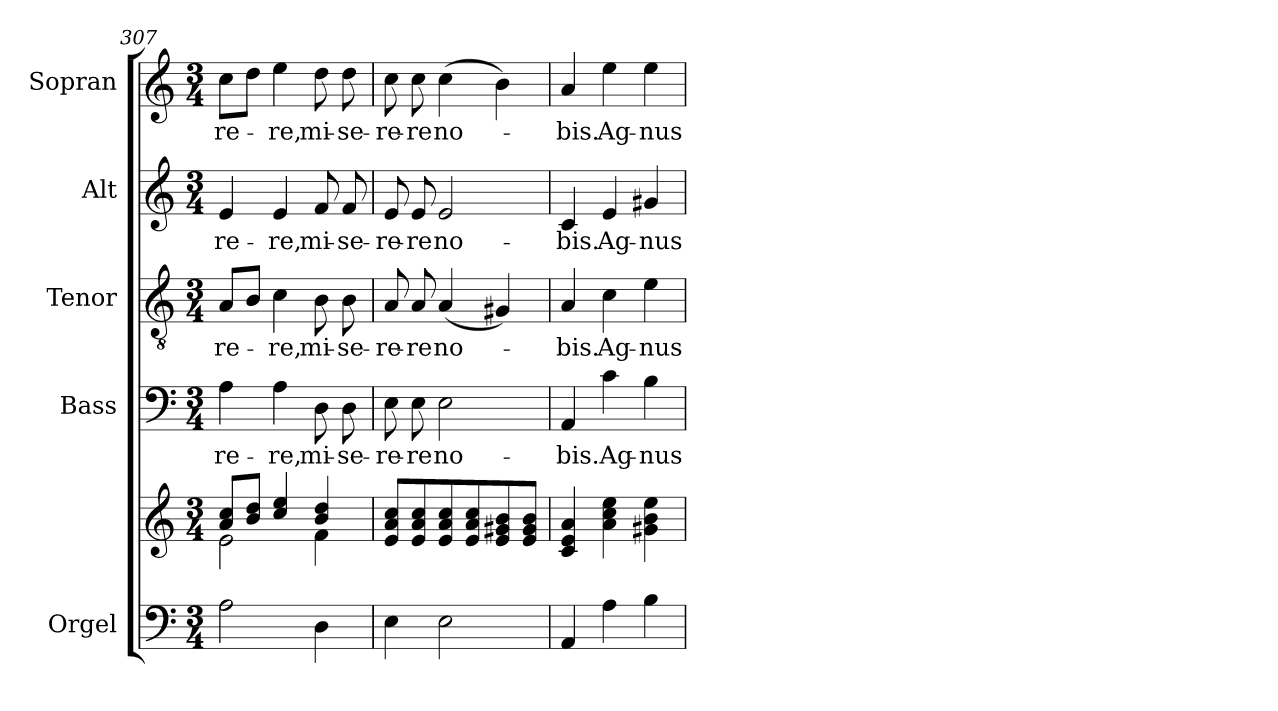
**kern	**kern	**kern	**text	**kern	**text	**kern	**text	**kern	**text
*part5	*part5	*part4	*part4	*part3	*part3	*part2	*part2	*part1	*part1
*staff6	*staff5	*staff4	*staff4	*staff3	*staff3	*staff2	*staff2	*staff1	*staff1
*I"Orgel	*	*I"Bass	*	*I"Tenor	*	*I"Alt	*	*I"Sopran	*
*I'Org.	*	*I'B.	*	*I'T.	*	*I'A.	*	*I'S.	*
*clefF4	*clefG2	*clefF4	*	*clefGv2	*	*clefG2	*	*clefG2	*
*k[]	*k[]	*k[]	*	*k[]	*	*k[]	*	*k[]	*
*C:	*C:	*C:	*	*C:	*	*C:	*	*C:	*
*M3/4	*M3/4	*M3/4	*	*M3/4	*	*M3/4	*	*M3/4	*
=307	=307	=307	=307	=307	=307	=307	=307	=307	=307
*	*^	*	*	*	*	*	*	*	*
!	!	!	!	!LO:LY:b	!	!LO:LY:b	!	!LO:LY:b	!	!LO:LY:b
2A\	8a/ 8cc/L	2e\	4A\	-re-	8A/L	-re-	4e/	-re-	8cc\L	-re-
.	8b/ 8dd/J	.	.	.	8B/J	.	.	.	8dd\J	.
!	!	!	!	!LO:LY:b	!	!LO:LY:b	!	!LO:LY:b	!	!LO:LY:b
.	4cc/ 4ee/	.	4A\	-re,	4c\	-re,	4e/	-re,	4ee\	-re,
!	!	!	!	!LO:LY:b	!	!LO:LY:b	!	!LO:LY:b	!	!LO:LY:b
4D\	4b/ 4dd/	4f\	8D\	mi-	8B\	mi-	8f/	mi-	8dd\	mi-
!	!	!	!	!LO:LY:b	!	!LO:LY:b	!	!LO:LY:b	!	!LO:LY:b
.	.	.	8D\	-se-	8B\	-se-	8f/	-se-	8dd\	-se-
*	*v	*v	*	*	*	*	*	*	*	*
=308	=308	=308	=308	=308	=308	=308	=308	=308	=308
!	!	!	!LO:LY:b	!	!LO:LY:b	!	!LO:LY:b	!	!LO:LY:b
4E\	8e/ 8a/ 8cc/L	8E\	-re-	8A/	-re-	8e/	-re-	8cc\	-re-
!	!	!	!LO:LY:b	!	!LO:LY:b	!	!LO:LY:b	!	!LO:LY:b
.	8e/ 8a/ 8cc/	8E\	-re	8A/	-re	8e/	-re	8cc\	-re
!	!	!	!LO:LY:b	!	!LO:LY:b	!	!LO:LY:b	!	!LO:LY:b
2E\	8e/ 8a/ 8cc/	2E\	no-	(<4A/	no-	2e/	no-	(>4cc\	no-
.	8e/ 8a/ 8cc/	.	.	.	.	.	.	.	.
.	8e/ 8g#X/ 8b/	.	.	4G#X/)	.	.	.	4b\)	.
.	8e/ 8g#/ 8b/J	.	.	.	.	.	.	.	.
=309	=309	=309	=309	=309	=309	=309	=309	=309	=309
!	!	!	!LO:LY:b	!	!LO:LY:b	!	!LO:LY:b	!	!LO:LY:b
4AA/	4c/ 4e/ 4a/	4AA/	-bis	4A/	-bis.	4c/	-bis.	4a/	-bis.
!	!	!	!LO:LY:b	!	!LO:LY:b	!	!LO:LY:b	!	!LO:LY:b
4A\	4a\ 4cc\ 4ee\	4c\	.Ag-	4c\	Ag-	4e/	Ag-	4ee\	Ag-
!	!	!	!LO:LY:b	!	!LO:LY:b	!	!LO:LY:b	!	!LO:LY:b
4B\	4g#X\ 4b\ 4ee\	4B\	-nus	4e\	-nus	4g#X/	-nus	4ee\	-nus
=	=	=	=	=	=	=	=	=	=
*-	*-	*-	*-	*-	*-	*-	*-	*-	*-
